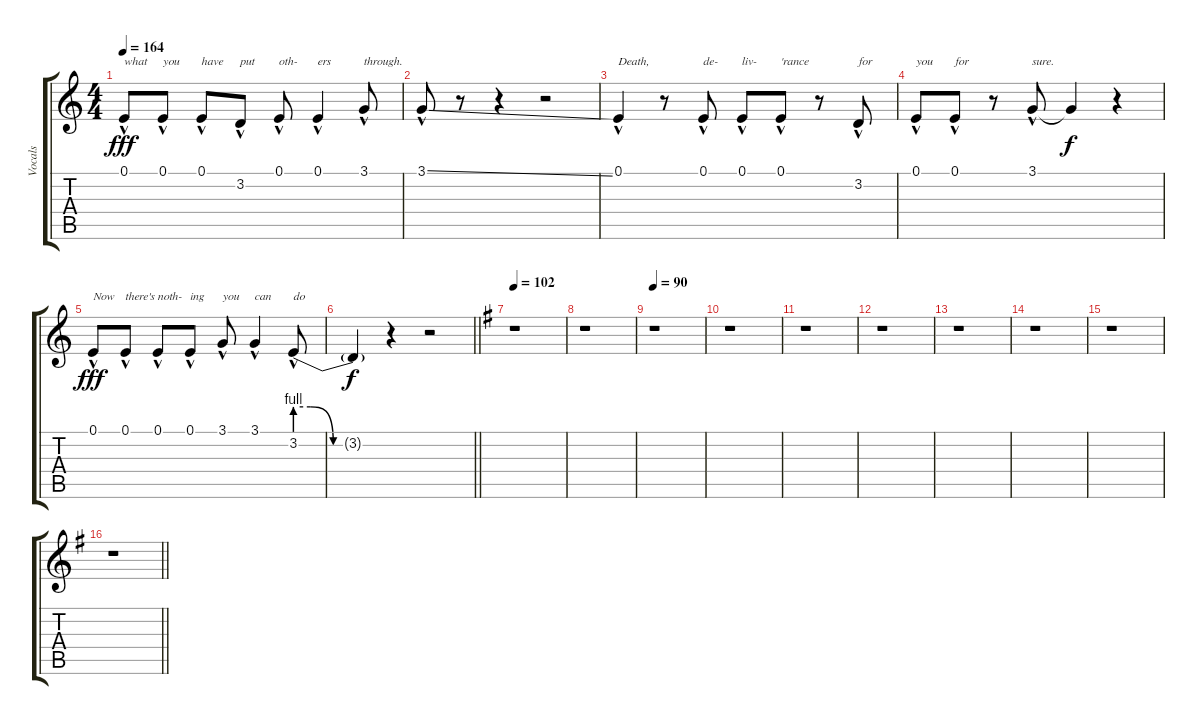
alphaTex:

\track ("Vocals" "Vocals") {instrument synthbrass2}
\staff {score tabs}
\tuning (E4 B3 G3 D3 A2 E2) {hide}
\ts (4 4)
\tempo 164
\clef g2
\ks c
0.1{hac}.8{txt "what" dy fff} 0.1{hac}.8{txt "you"} 0.1{hac}.8{txt "have"} 3.2{hac}.8{txt "put"} 0.1{hac}.8{txt "oth-"} 0.1{hac}.4{txt "ers"} 3.1{hac}.8{txt "through."} |
3.1{ss hac}.8 r.8 r.4 r.2 |
0.1{hac}.4{txt "Death,"} r.8 0.1{hac}.8{txt "de-"} 0.1{hac}.8{txt "liv-"} 0.1{hac}.8{txt "'rance"} r.8 3.2{hac}.8{txt "for"} |
0.1{hac}.8{txt "you"} 0.1{hac}.8{txt "for"} r.8 3.1{hac}.8{txt "sure."} 3.1{t}.4{dy f} r.4 |
0.1{hac}.8{txt "Now" dy fff} 0.1{hac}.8{txt "there's"} 0.1{hac}.8{txt "noth-"} 0.1{hac}.8{txt "ing"} 3.1{hac}.8{txt "you"} 3.1{hac}.4{txt "can"} 3.2{be (custom 0 4 10 4 25 0 40 0 60 0) hac}.8{txt "do"} |
\barLineRight lightlight
3.2{t}.4{dy f} r.4 r.2 |
\tempo 102
\ks eminor
r.1 |
r.1 |
\tempo 90
r.1 |
r.1 |
r.1 |
r.1 |
r.1 |
r.1 |
r.1 |
\barLineRight lightlight
r.1
